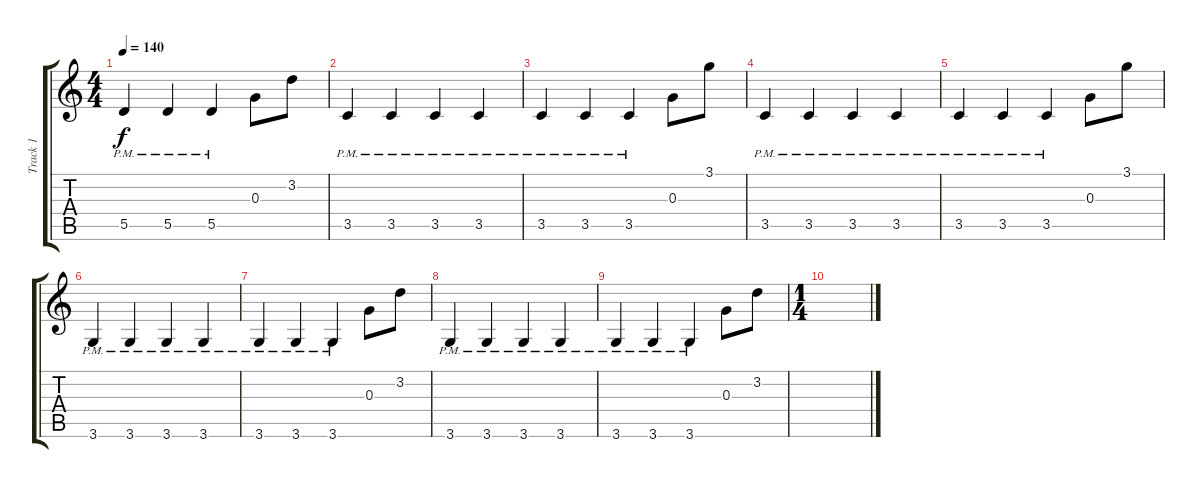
\track ("Track 1" "Track 1") {instrument acousticguitarsteel}
\staff {score tabs}
\tuning (E4 B3 G3 D3 A2 E2) {hide}
\ts (4 4)
\tempo 140
\clef g2
\ks c
5.5{pm}.4{dy f} 5.5{pm}.4 5.5{pm}.4 0.3.8 3.2.8 |
3.5{pm}.4 3.5{pm}.4 3.5{pm}.4 3.5{pm}.4 |
3.5{pm}.4 3.5{pm}.4 3.5{pm}.4 0.3.8 3.1.8 |
3.5{pm}.4 3.5{pm}.4 3.5{pm}.4 3.5{pm}.4 |
3.5{pm}.4 3.5{pm}.4 3.5{pm}.4 0.3.8 3.1.8 |
3.6{pm}.4 3.6{pm}.4 3.6{pm}.4 3.6{pm}.4 |
3.6{pm}.4 3.6{pm}.4 3.6{pm}.4 0.3.8 3.2.8 |
3.6{pm}.4 3.6{pm}.4 3.6{pm}.4 3.6{pm}.4 |
3.6{pm}.4 3.6{pm}.4 3.6{pm}.4 0.3.8 3.2.8 |
\ts (1 4)
